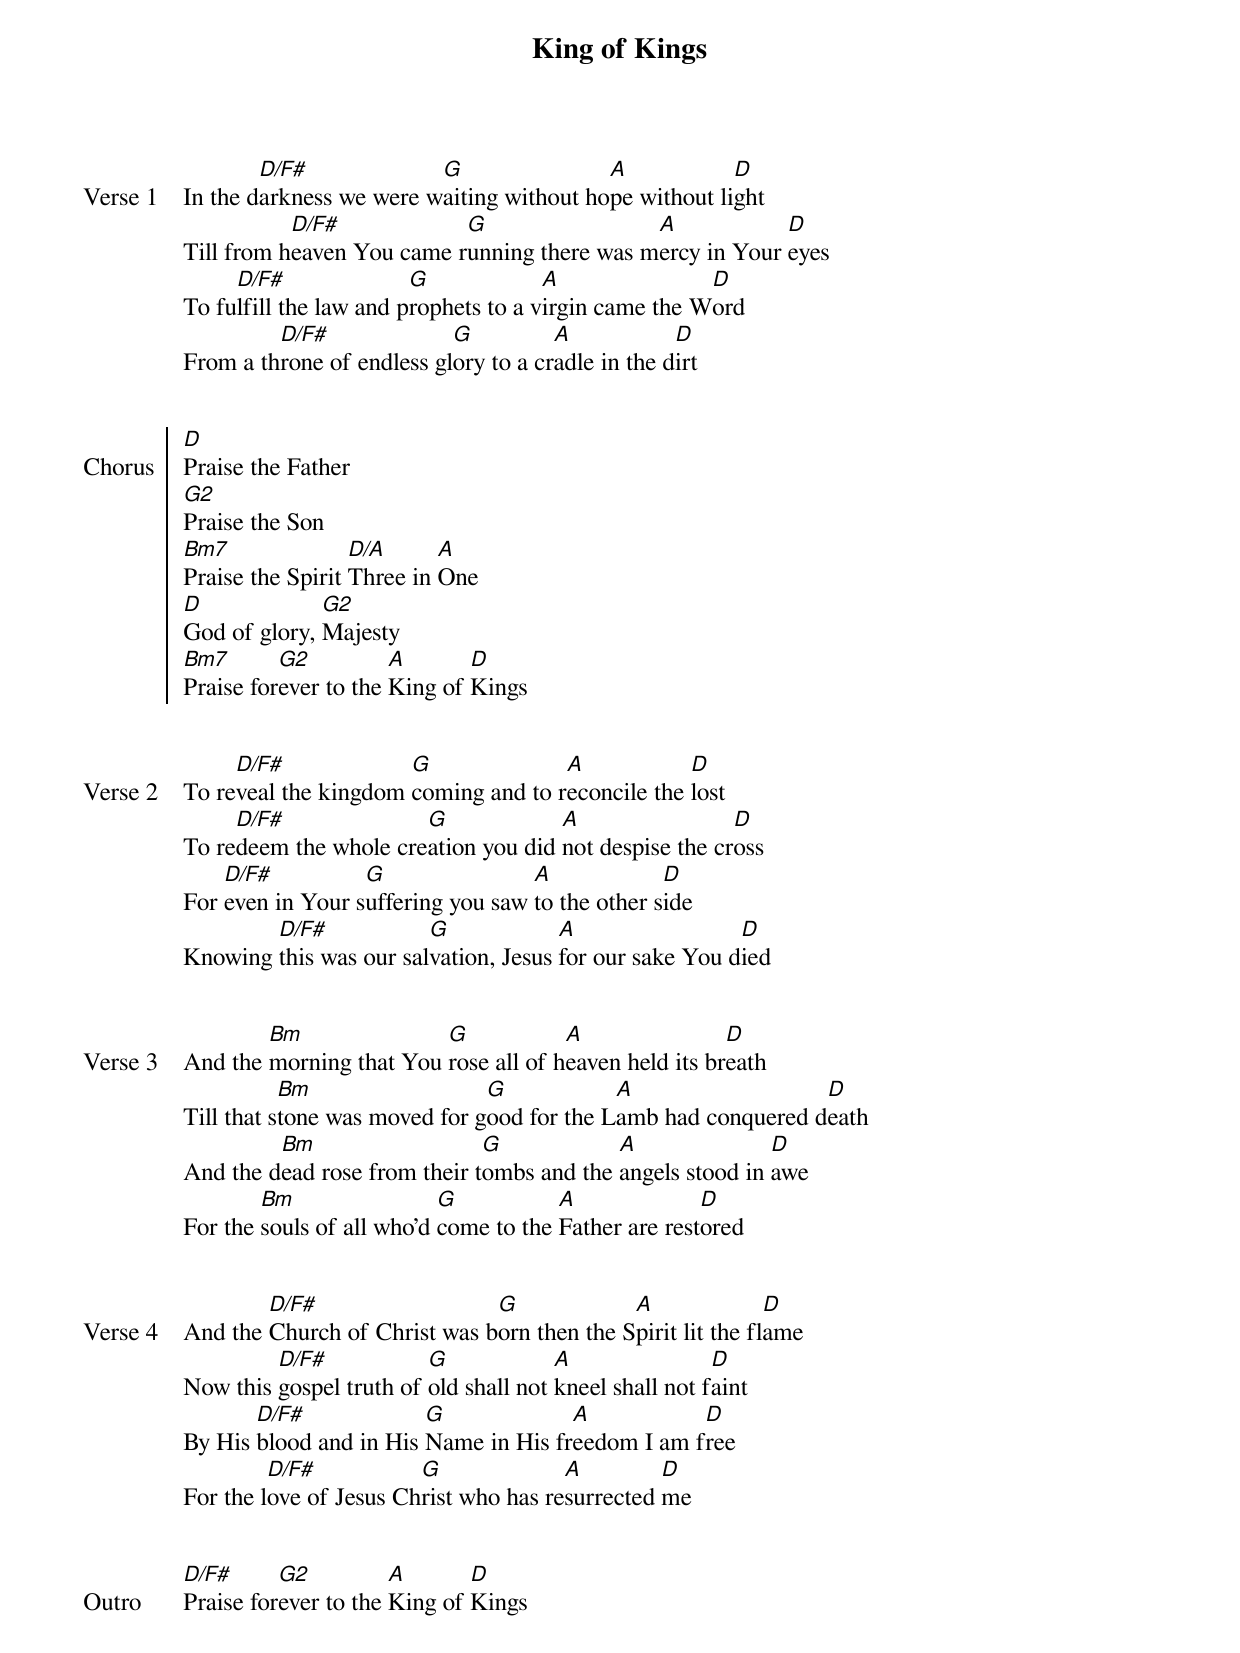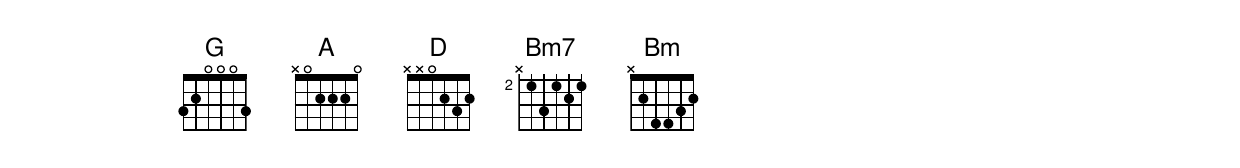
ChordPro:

{title: King of Kings}
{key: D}
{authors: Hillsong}
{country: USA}
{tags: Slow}
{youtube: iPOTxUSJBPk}

{start_of_verse: Verse 1}
In the d[D/F#]arkness we were w[G]aiting without ho[A]pe without li[D]ght
Till from h[D/F#]eaven You came r[G]unning there was m[A]ercy in Your [D]eyes
To fu[D/F#]lfill the law and p[G]rophets to a v[A]irgin came the W[D]ord
From a th[D/F#]rone of endless gl[G]ory to a cr[A]adle in the d[D]irt

{end_of_verse}

{start_of_chorus: Chorus}
[D]Praise the Father
[G2]Praise the Son
[Bm7]Praise the Spirit [D/A]Three in [A]One
[D]God of glory, [G2]Majesty
[Bm7]Praise for[G2]ever to the [A]King of [D]Kings

{end_of_chorus}

{start_of_verse: Verse 2}
To re[D/F#]veal the kingdom [G]coming and to r[A]econcile the [D]lost
To re[D/F#]deem the whole cre[G]ation you did [A]not despise the cr[D]oss
For [D/F#]even in Your s[G]uffering you saw [A]to the other s[D]ide
Knowing [D/F#]this was our sal[G]vation, Jesus [A]for our sake You d[D]ied

{end_of_verse}

{start_of_verse: Verse 3}
And the [Bm]morning that You [G]rose all of h[A]eaven held its br[D]eath
Till that s[Bm]tone was moved for g[G]ood for the L[A]amb had conquered d[D]eath
And the d[Bm]ead rose from their t[G]ombs and the [A]angels stood in [D]awe
For the [Bm]souls of all who'd [G]come to the [A]Father are rest[D]ored

{end_of_verse}

{start_of_verse: Verse 4}
And the [D/F#]Church of Christ was b[G]orn then the S[A]pirit lit the fl[D]ame
Now this [D/F#]gospel truth of [G]old shall not [A]kneel shall not f[D]aint
By His [D/F#]blood and in His [G]Name in His fr[A]eedom I am f[D]ree
For the l[D/F#]ove of Jesus Ch[G]rist who has re[A]surrected [D]me

{end_of_verse}

{start_of_outro: Outro}
[D/F#]Praise for[G2]ever to the [A]King of [D]Kings
{end_of_outro}
